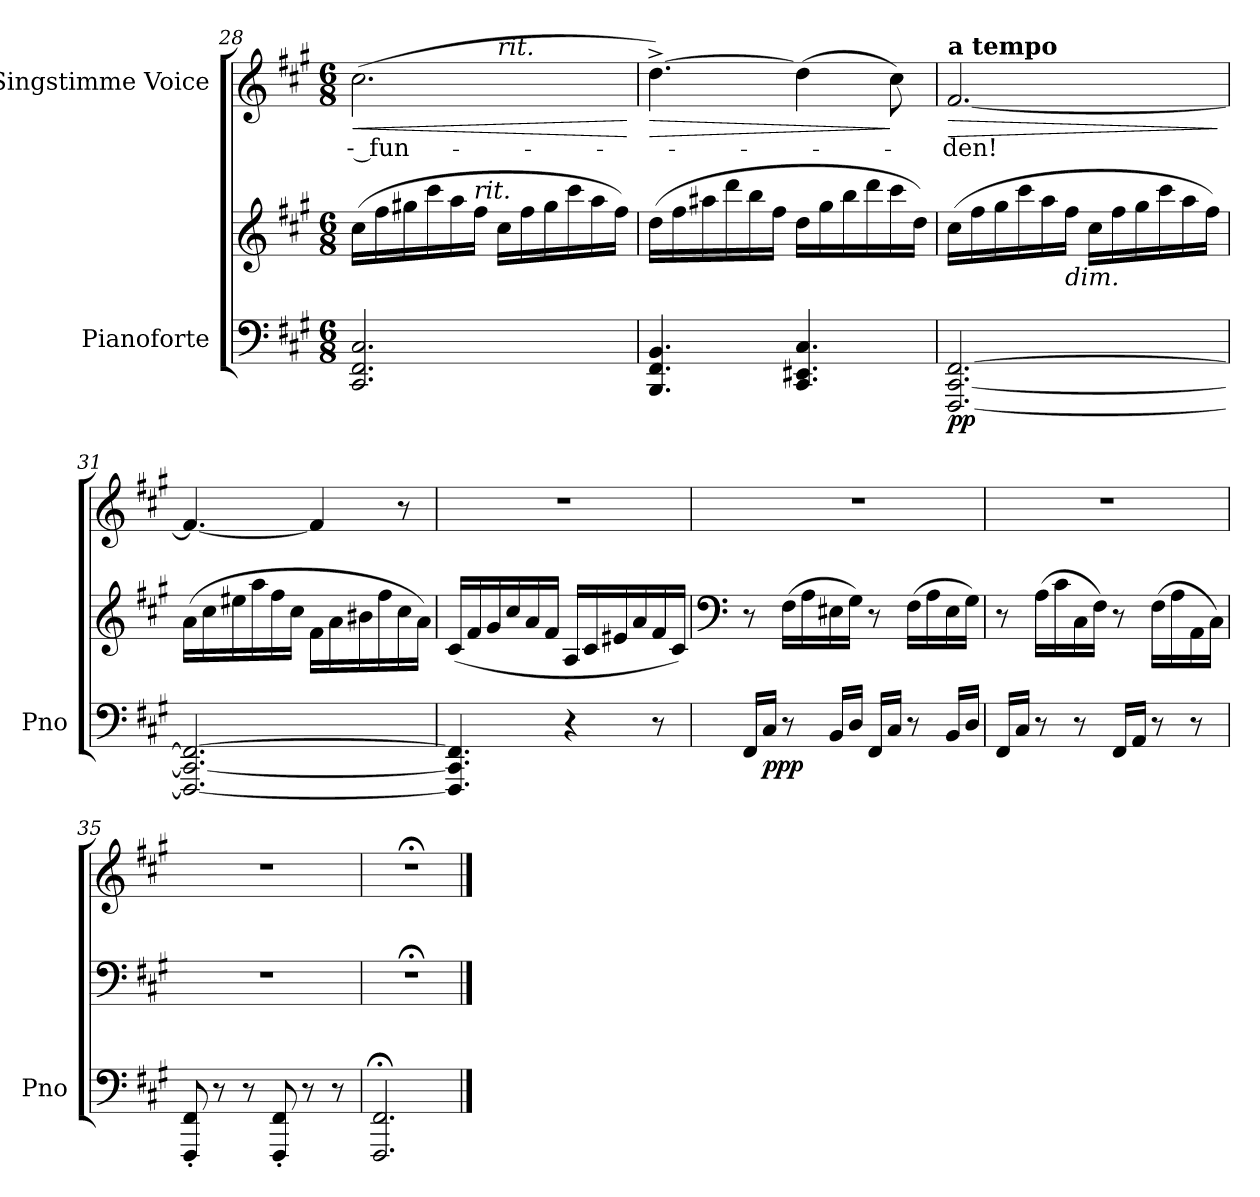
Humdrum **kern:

**kern	**kern	**dynam	**kern	**text	**dynam
*part2	*part2	*part2	*part1	*part1	*part1
*staff3	*staff2	*staff2/3	*staff1	*staff1	*staff1
*I"Pianoforte	*	*	*I"Singstimme Voice	*	*
*I'Pno	*	*	*	*	*
*clefF4	*clefG2	*	*clefG2	*	*
*k[f#c#g#]	*k[f#c#g#]	*	*k[f#c#g#]	*	*
*M6/8	*M6/8	*	*M6/8	*	*
=28	=28	=28	=28	=28	=28
!	!	!	!	!	!LO:HP:b
*	*	*	*^	*	*
2.CC#/ 2.FF#/ 2.C#/	(16cc#\LL	.	(>2.cc#\	4ryy	-- fun-	<
.	16ff#\	.	.	.	.	.
.	16gg#X\	.	.	.	.	.
.	16ccc#\	.	.	.	.	.
.	16aa\	.	.	8ryy	.	.
!	!LO:TX:i:t=rit.	!	!	!	!	!
.	16ff#\JJ	.	.	.	.	.
!	!	!	!	!LO:TX:i:t=rit.	!	!
.	16cc#\LL	.	.	8ryy	.	.
.	16ff#\	.	.	.	.	.
.	16gg#\	.	.	4ryy	.	.
.	16ccc#\	.	.	.	.	.
.	16aa\	.	.	.	.	.
.	16ff#\JJ)	.	.	.	.	.
*	*	*	*v	*v	*	*
.	.	.	.	.	[
=29	=29	=29	=29	=29	=29
!	!	!	!	!	!LO:HP:b
4.BBB/ 4.FF#/ 4.BB/	(16dd\LL	.	[4.dd^\)	.	>
.	16ff#\	.	.	.	.
.	16aa#X\	.	.	.	.
.	16ddd\	.	.	.	.
.	16bb\	.	.	.	.
.	16ff#\JJ	.	.	.	.
4.CC#/ 4.EE#X/ 4.C#/	16dd\LL	.	(4dd\]	.	.
.	16gg#\	.	.	.	.
.	16bb\	.	.	.	.
.	16ddd\	.	.	.	.
.	16ccc#\	.	8cc#\)	.	]
.	16dd\JJ)	.	.	.	.
=30	=30	=30	=30	=30	=30
!	!	!	!LO:TX:a:B:t=a tempo	!	!
!	!	!LO:DY:b=2	!	!	!LO:HP:b
[2.FFF#/ [2.CC#/ [2.FF#/	(16cc#\LL	pp	[2.f#/	-den!	>
.	16ff#\	.	.	.	.
.	16gg#\	.	.	.	.
.	16ccc#\	.	.	.	.
.	16aa\	.	.	.	.
!	!LO:TX:b:i:t=dim.	!	!	!	!
.	16ff#\JJ	.	.	.	.
.	16cc#\LL	.	.	.	.
.	16ff#\	.	.	.	.
.	16gg#\	.	.	.	.
.	16ccc#\	.	.	.	.
.	16aa\	.	.	.	.
.	16ff#\JJ)	.	.	.	.
.	.	.	.	.	]
=31	=31	=31	=31	=31	=31
2.FFF#/_ 2.CC#/_ 2.FF#/_	(16a\LL	.	4.f#/_	.	.
.	16cc#\	.	.	.	.
.	16ee#X\	.	.	.	.
.	16aa\	.	.	.	.
.	16ff#\	.	.	.	.
.	16cc#\JJ	.	.	.	.
.	16f#\LL	.	4f#/]	.	.
.	16a\	.	.	.	.
.	16b#X\	.	.	.	.
.	16ff#\	.	.	.	.
.	16cc#\	.	8r	.	.
.	16a\JJ)	.	.	.	.
=32	=32	=32	=32	=32	=32
4.FFF#/] 4.CC#/] 4.FF#/]	(16c#/LL	.	2.r	.	.
.	16f#/	.	.	.	.
.	16g#/	.	.	.	.
.	16cc#/	.	.	.	.
.	16a/	.	.	.	.
.	16f#/JJ	.	.	.	.
4r	16A/LL	.	.	.	.
.	16c#/	.	.	.	.
.	16e#X/	.	.	.	.
.	16a/	.	.	.	.
8r	16f#/	.	.	.	.
.	16c#/JJ)	.	.	.	.
=33	=33	=33	=33	=33	=33
*	*clefF4	*	*	*	*
16FF#/LL	8r	.	2.r	.	.
!	!	!LO:DY:b=2	!	!	!
16C#/JJ	.	ppp	.	.	.
8r	(16F#\LL	.	.	.	.
.	16A\	.	.	.	.
16BB/LL	16E#X\	.	.	.	.
16D/JJ	16G#\JJ)	.	.	.	.
16FF#/LL	8r	.	.	.	.
16C#/JJ	.	.	.	.	.
8r	(16F#\LL	.	.	.	.
.	16A\	.	.	.	.
16BB/LL	16E#\	.	.	.	.
16D/JJ	16G#\JJ)	.	.	.	.
=34	=34	=34	=34	=34	=34
16FF#/LL	8r	.	2.r	.	.
16C#/JJ	.	.	.	.	.
8r	(16A\LL	.	.	.	.
.	16c#\	.	.	.	.
8r	16C#\	.	.	.	.
.	16F#\JJ)	.	.	.	.
16FF#/LL	8r	.	.	.	.
16AA/JJ	.	.	.	.	.
8r	(16F#\LL	.	.	.	.
.	16A\	.	.	.	.
8r	16AA\	.	.	.	.
.	16C#\JJ)	.	.	.	.
=35	=35	=35	=35	=35	=35
8FFF#/' 8FF#/'	2.r	.	2.r	.	.
8r	.	.	.	.	.
8r	.	.	.	.	.
8FFF#/' 8FF#/'	.	.	.	.	.
8r	.	.	.	.	.
8r	.	.	.	.	.
=36	=36	=36	=36	=36	=36
2.FFF#/;< 2.FF#/;<	2.r;<	.	2.r;<	.	.
==	==	==	==	==	==
*-	*-	*-	*-	*-	*-
